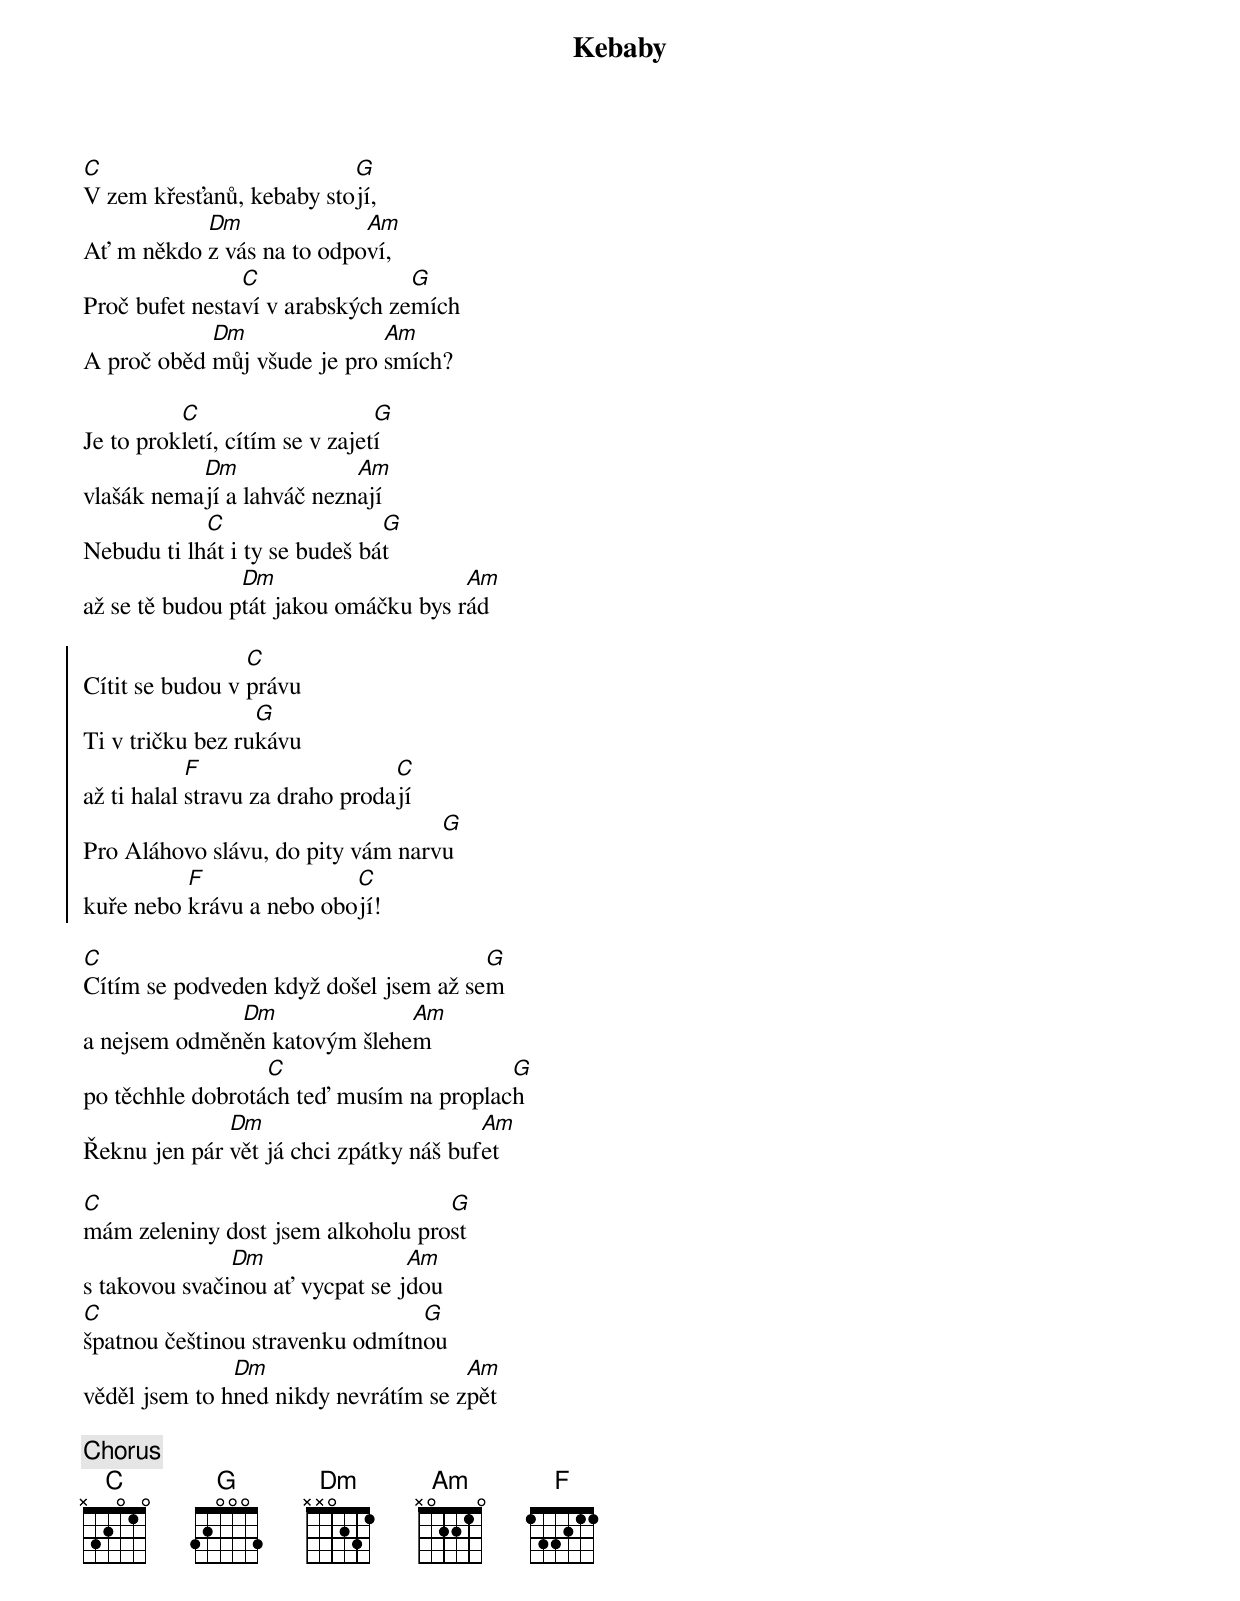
{title: Kebaby}
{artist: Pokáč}
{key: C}
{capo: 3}
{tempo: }
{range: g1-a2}
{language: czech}
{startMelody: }
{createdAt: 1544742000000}
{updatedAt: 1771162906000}
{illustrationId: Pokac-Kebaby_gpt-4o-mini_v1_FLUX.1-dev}
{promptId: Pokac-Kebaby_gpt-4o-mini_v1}

{start_of_verse}
[C]V zem křesťanů, kebaby sto[G]jí,
Ať m někdo [Dm]z vás na to odpo[Am]ví,
Proč bufet nesta[C]ví v arabských ze[G]mích
A proč oběd [Dm]můj všude je pro [Am]smích?
{end_of_verse}

{start_of_verse}
Je to prok[C]letí, cítím se v zajet[G]í
vlašák nema[Dm]jí a lahváč nezn[Am]ají
Nebudu ti lh[C]át i ty se budeš bá[G]t
až se tě budou p[Dm]tát jakou omáčku bys r[Am]ád
{end_of_verse}

{start_of_chorus}
Cítit se budou v [C]právu
Ti v tričku bez ru[G]kávu
až ti halal [F]stravu za draho proda[C]jí
Pro Aláhovo slávu, do pity vám narv[G]u
kuře nebo [F]krávu a nebo obo[C]jí!
{end_of_chorus}

{start_of_verse}
[C]Cítím se podveden když došel jsem až se[G]m
a nejsem odměn[Dm]ěn katovým šlehe[Am]m
po těchhle dobrotá[C]ch teď musím na proplac[G]h
Řeknu jen pár [Dm]vět já chci zpátky náš buf[Am]et
{end_of_verse}

{start_of_verse}
[C]mám zeleniny dost jsem alkoholu pro[G]st
s takovou svači[Dm]nou ať vycpat se j[Am]dou
[C]špatnou češtinou stravenku odmítn[G]ou
věděl jsem to h[Dm]ned nikdy nevrátím se z[Am]pět
{end_of_verse}

{chorus}
